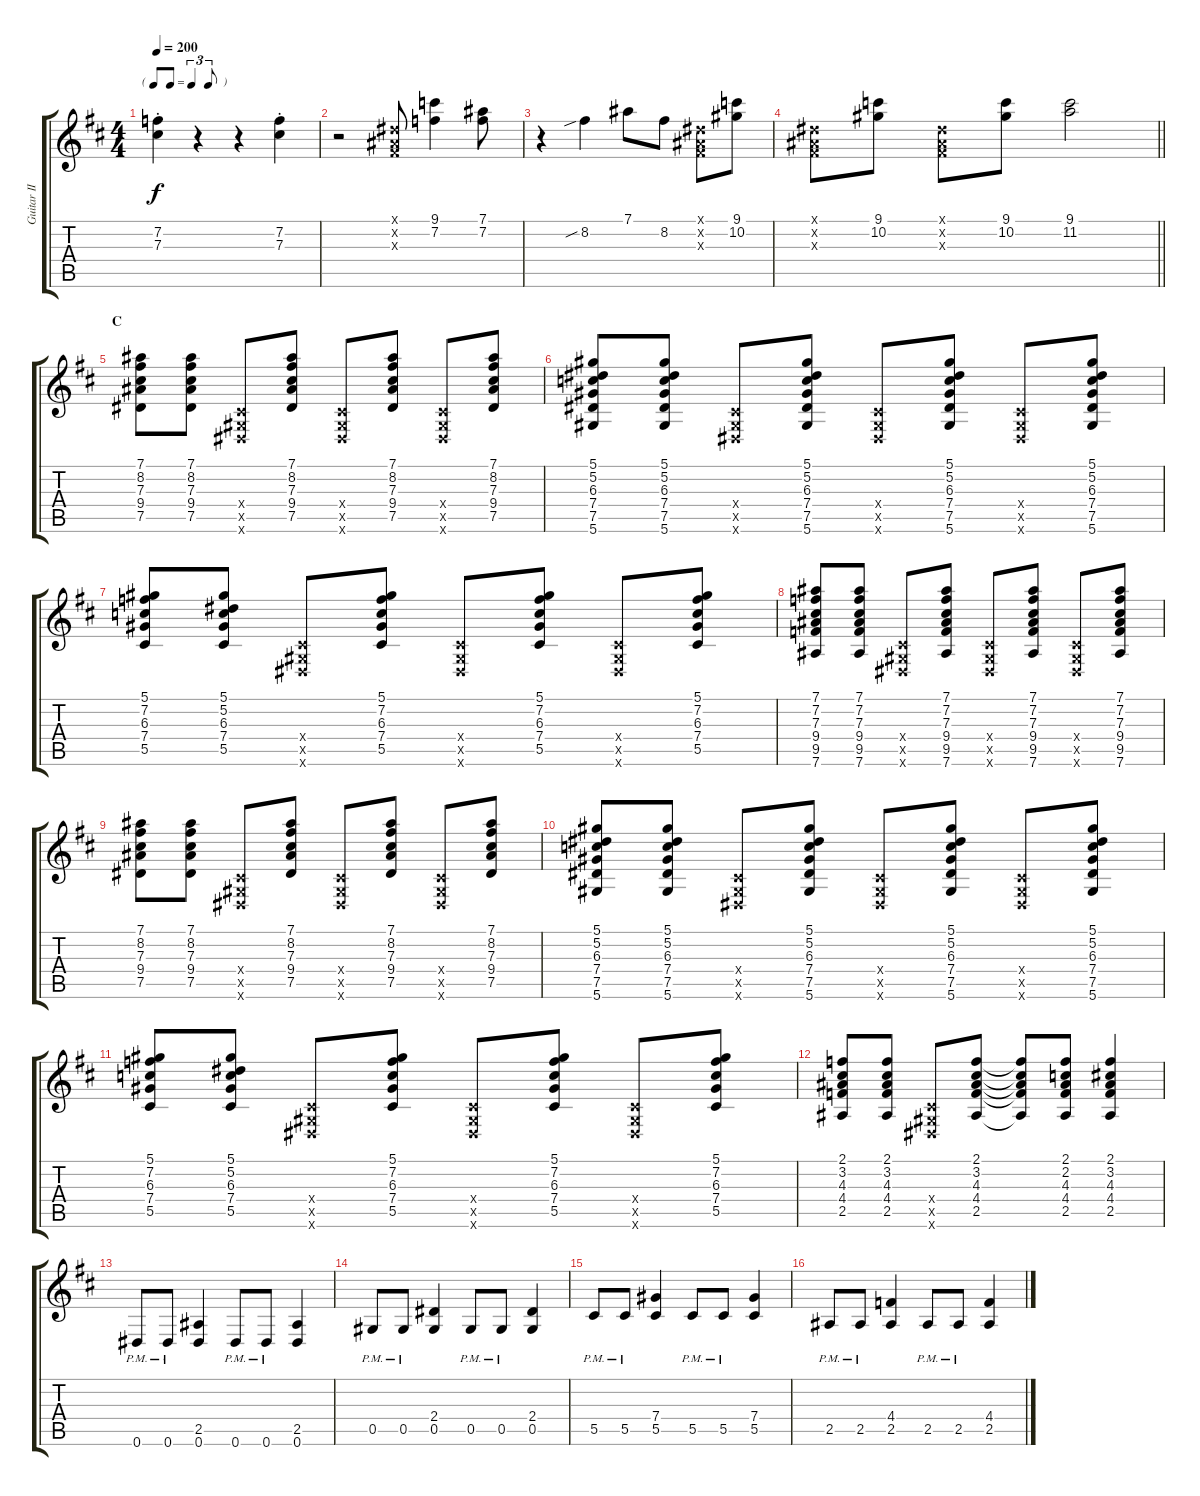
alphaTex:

\track ("Guitar II (Hitsugi)" "Guitar II ") {instrument overdrivenguitar}
\staff {score tabs}
\tuning (Eb4 Bb3 Gb3 Db3 Ab2 Eb2) {hide}
\ts (4 4)
\tf triplet8th
\tempo 200
\clef g2
\ks d
(7.2{st} 7.3).4{dy f} r.4 r.4 (7.2{st} 7.3).4 |
r.2 (0.1{x} 0.2{x} 0.3{x}).8 (9.1 7.2).4 (7.1 7.2).8 |
r.4 8.2{sib}.4 7.1.8 8.2.8 (0.1{x} 0.2{x} 0.3{x}).8 (9.1 10.2).8 |
\barLineRight lightlight
(0.1{x} 0.2{x} 0.3{x}).8 (9.1 10.2).8 (0.1{x} 0.2{x} 0.3{x}).8 (9.1 10.2).8 (9.1 11.2).2 |
\section ("" "C")
(7.1 8.2 7.3 9.4 7.5).8 (7.1 8.2 7.3 9.4 7.5).8 (0.4{x} 0.5{x} 0.6{x}).8 (7.1 8.2 7.3 9.4 7.5).8 (0.4{x} 0.5{x} 0.6{x}).8 (7.1 8.2 7.3 9.4 7.5).8 (0.4{x} 0.5{x} 0.6{x}).8 (7.1 8.2 7.3 9.4 7.5).8 |
(5.1 5.2 6.3 7.4 7.5 5.6).8 (5.1 5.2 6.3 7.4 7.5 5.6).8 (0.4{x} 0.5{x} 0.6{x}).8 (5.1 5.2 6.3 7.4 7.5 5.6).8 (0.4{x} 0.5{x} 0.6{x}).8 (5.1 5.2 6.3 7.4 7.5 5.6).8 (0.4{x} 0.5{x} 0.6{x}).8 (5.1 5.2 6.3 7.4 7.5 5.6).8 |
(5.1 7.2 6.3 7.4 5.5).8 (5.1 5.2 6.3 7.4 5.5).8 (0.4{x} 0.5{x} 0.6{x}).8 (5.1 7.2 6.3 7.4 5.5).8 (0.4{x} 0.5{x} 0.6{x}).8 (5.1 7.2 6.3 7.4 5.5).8 (0.4{x} 0.5{x} 0.6{x}).8 (5.1 7.2 6.3 7.4 5.5).8 |
(7.1 7.2 7.3 9.4 9.5 7.6).8 (7.1 7.2 7.3 9.4 9.5 7.6).8 (0.4{x} 0.5{x} 0.6{x}).8 (7.1 7.2 7.3 9.4 9.5 7.6).8 (0.4{x} 0.5{x} 0.6{x}).8 (7.1 7.2 7.3 9.4 9.5 7.6).8 (0.4{x} 0.5{x} 0.6{x}).8 (7.1 7.2 7.3 9.4 9.5 7.6).8 |
(7.1 8.2 7.3 9.4 7.5).8 (7.1 8.2 7.3 9.4 7.5).8 (0.4{x} 0.5{x} 0.6{x}).8 (7.1 8.2 7.3 9.4 7.5).8 (0.4{x} 0.5{x} 0.6{x}).8 (7.1 8.2 7.3 9.4 7.5).8 (0.4{x} 0.5{x} 0.6{x}).8 (7.1 8.2 7.3 9.4 7.5).8 |
(5.1 5.2 6.3 7.4 7.5 5.6).8 (5.1 5.2 6.3 7.4 7.5 5.6).8 (0.4{x} 0.5{x} 0.6{x}).8 (5.1 5.2 6.3 7.4 7.5 5.6).8 (0.4{x} 0.5{x} 0.6{x}).8 (5.1 5.2 6.3 7.4 7.5 5.6).8 (0.4{x} 0.5{x} 0.6{x}).8 (5.1 5.2 6.3 7.4 7.5 5.6).8 |
(5.1 7.2 6.3 7.4 5.5).8 (5.1 5.2 6.3 7.4 5.5).8 (0.4{x} 0.5{x} 0.6{x}).8 (5.1 7.2 6.3 7.4 5.5).8 (0.4{x} 0.5{x} 0.6{x}).8 (5.1 7.2 6.3 7.4 5.5).8 (0.4{x} 0.5{x} 0.6{x}).8 (5.1 7.2 6.3 7.4 5.5).8 |
(2.1 3.2 4.3 4.4 2.5).8 (2.1 3.2 4.3 4.4 2.5).8 (0.4{x} 0.5{x} 0.6{x}).8 (2.1 3.2 4.3 4.4 2.5).8 (2.1{t} 3.2{t} 4.3{t} 4.4{t} 2.5{t}).8 (2.1 2.2 4.3 4.4 2.5).8 (2.1 3.2 4.3 4.4 2.5).4 |
0.6{pm}.8 0.6{pm}.8 (2.5 0.6).4 0.6{pm}.8 0.6{pm}.8 (2.5 0.6).4 |
0.5{pm}.8 0.5{pm}.8 (2.4 0.5).4 0.5{pm}.8 0.5{pm}.8 (2.4 0.5).4 |
5.5{pm}.8 5.5{pm}.8 (7.4 5.5).4 5.5{pm}.8 5.5{pm}.8 (7.4 5.5).4 |
2.5{pm}.8 2.5{pm}.8 (4.4 2.5).4 2.5{pm}.8 2.5{pm}.8 (4.4 2.5).4
